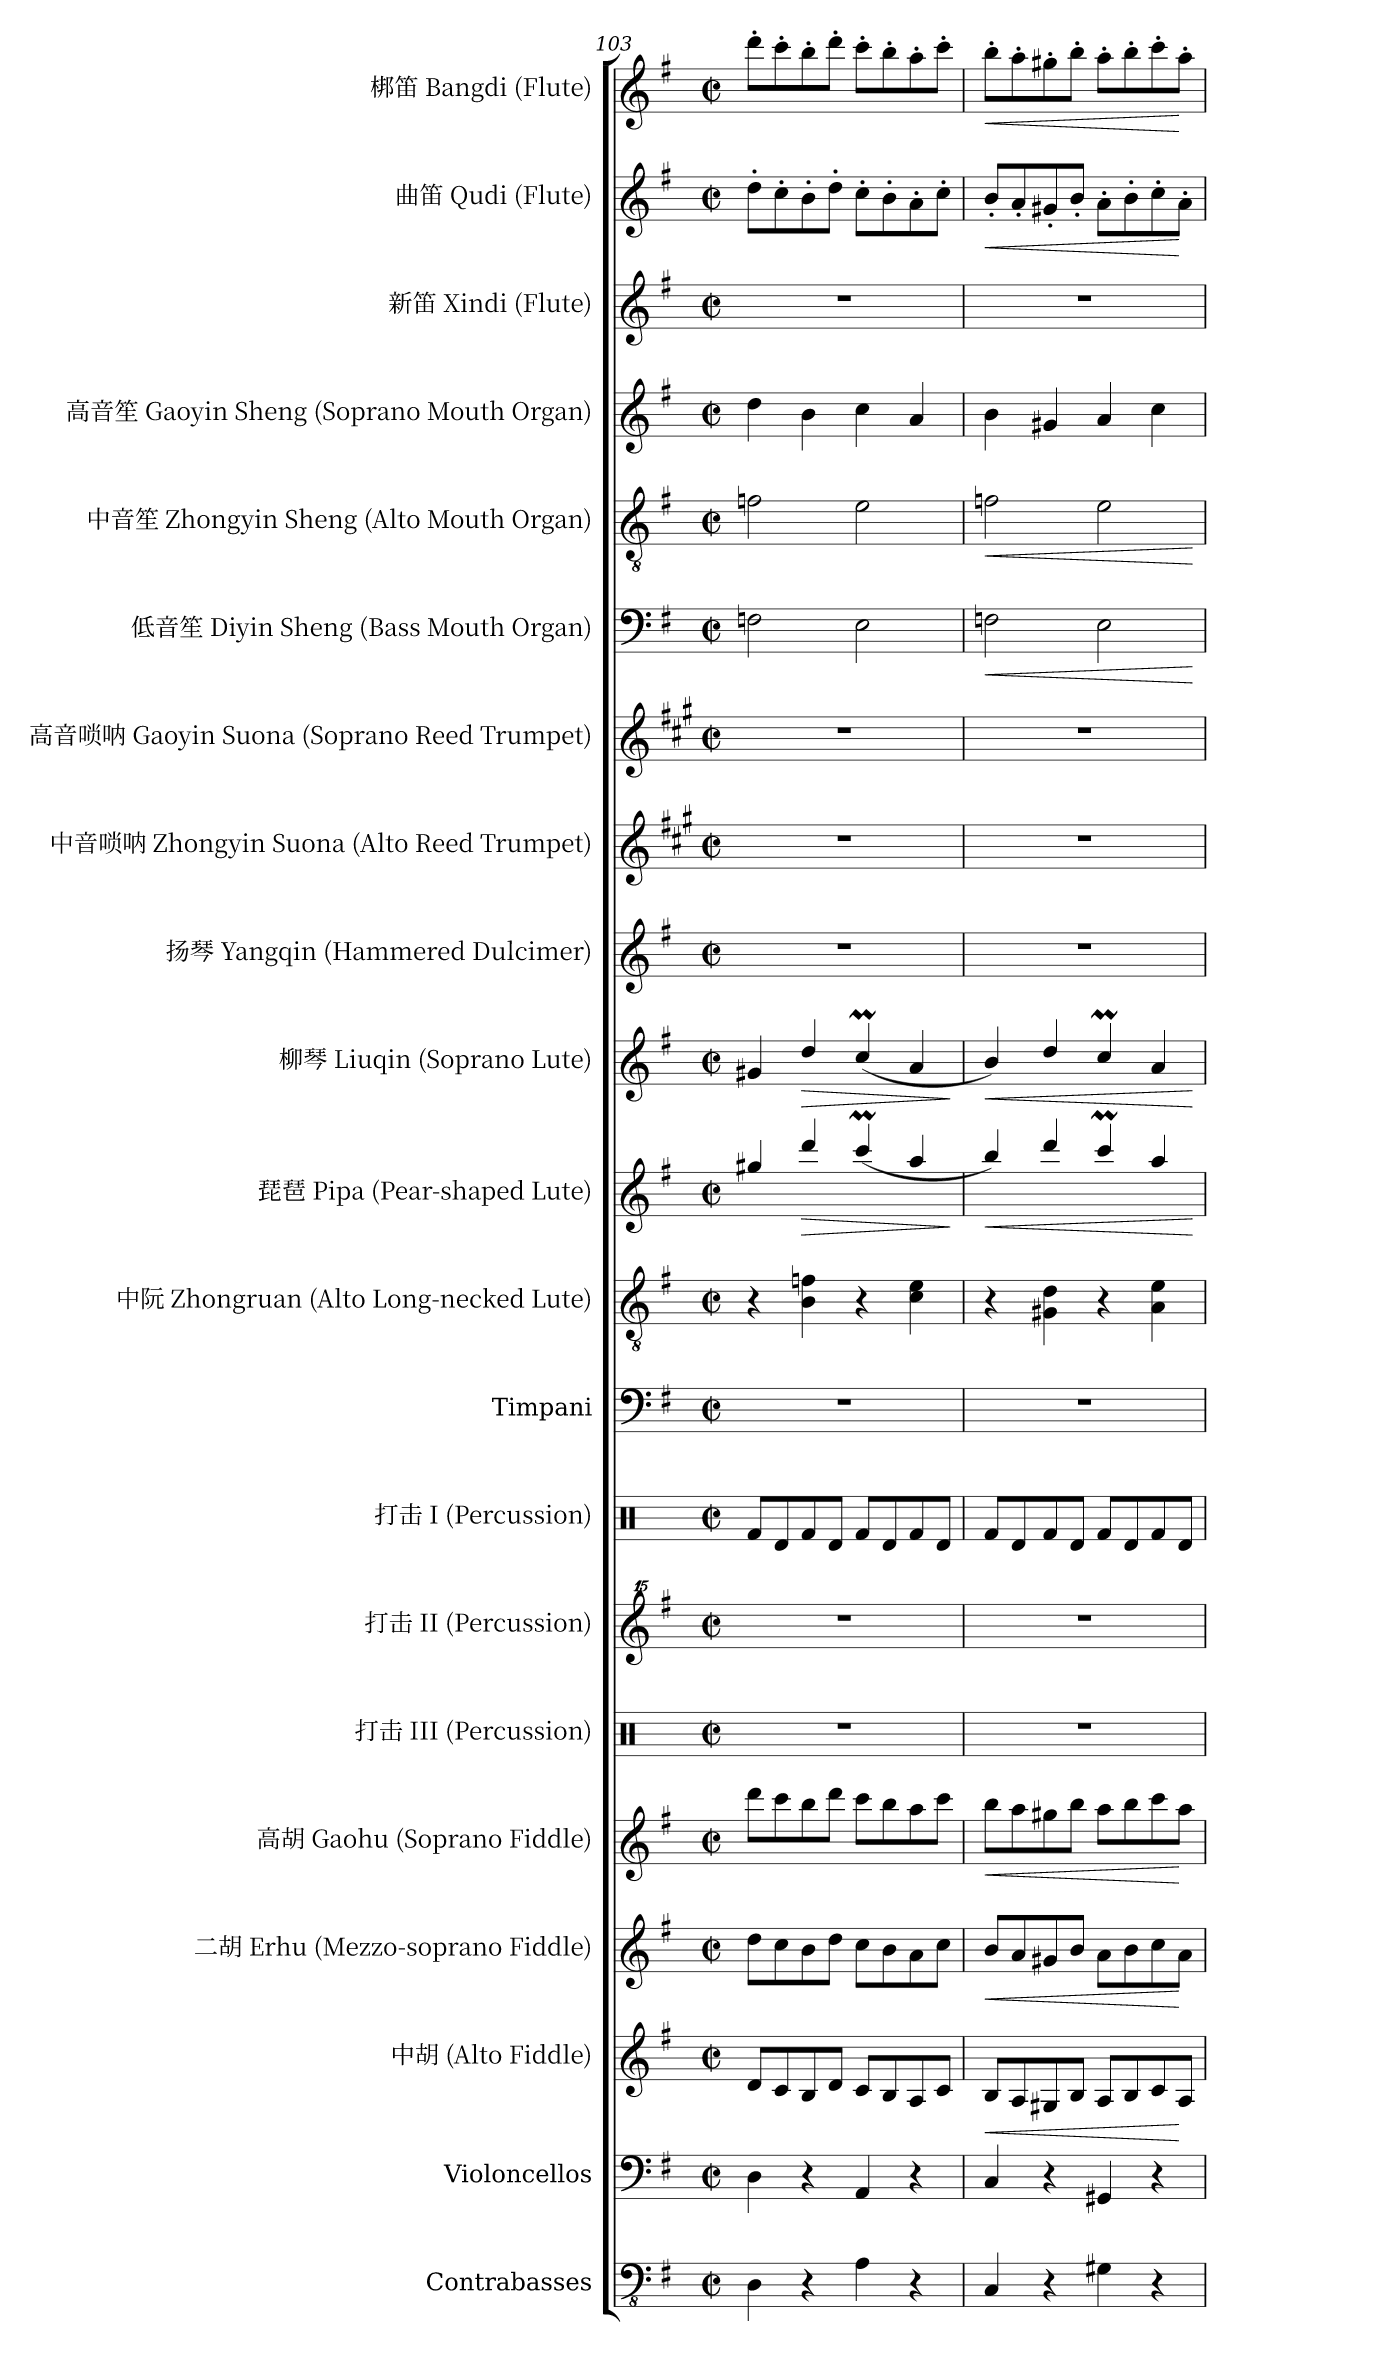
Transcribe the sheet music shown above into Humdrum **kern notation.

**kern	**kern	**kern	**dynam	**kern	**dynam	**kern	**dynam	**kern	**kern	**kern	**kern	**kern	**kern	**dynam	**kern	**dynam	**kern	**kern	**kern	**kern	**dynam	**kern	**dynam	**kern	**kern	**kern	**dynam	**kern	**dynam
*part21	*part20	*part19	*part19	*part18	*part18	*part17	*part17	*part16	*part15	*part14	*part13	*part12	*part11	*part11	*part10	*part10	*part9	*part8	*part7	*part6	*part6	*part5	*part5	*part4	*part3	*part2	*part2	*part1	*part1
*staff21	*staff20	*staff19	*staff19	*staff18	*staff18	*staff17	*staff17	*staff16	*staff15	*staff14	*staff13	*staff12	*staff11	*staff11	*staff10	*staff10	*staff9	*staff8	*staff7	*staff6	*staff6	*staff5	*staff5	*staff4	*staff3	*staff2	*staff2	*staff1	*staff1
*I"Contrabasses	*I"Violoncellos	*I"中胡 (Alto Fiddle)	*	*I"二胡 Erhu (Mezzo-soprano Fiddle)	*	*I"高胡 Gaohu (Soprano Fiddle)	*	*I"打击 III (Percussion)	*I"打击 II (Percussion)	*I"打击 I (Percussion)	*I"Timpani	*I"中阮 Zhongruan (Alto Long-necked Lute)	*I"琵琶 Pipa (Pear-shaped Lute)	*	*I"柳琴 Liuqin (Soprano Lute)	*	*I"扬琴 Yangqin  (Hammered Dulcimer)	*I"中音唢呐 Zhongyin Suona (Alto Reed Trumpet)	*I"高音唢呐 Gaoyin Suona (Soprano Reed Trumpet)	*I"低音笙 Diyin Sheng (Bass Mouth Organ)	*	*I"中音笙 Zhongyin Sheng (Alto Mouth Organ)	*	*I"高音笙 Gaoyin Sheng (Soprano Mouth Organ)	*I"新笛 Xindi (Flute)	*I"曲笛 Qudi (Flute)	*	*I"梆笛 Bangdi (Flute)	*
*I'Cbs.	*I'Vcs.	*	*	*	*	*	*	*I'打击 III	*I'打击 II	*I'打击 I	*I'Timp.	*	*	*	*	*	*	*	*	*	*	*	*	*	*	*	*	*	*
*clefFv4	*clefF4	*clefG2	*	*clefG2	*	*clefG2	*	*clefX	*clefG^^2	*clefX	*clefF4	*clefGv2	*clefG2	*	*clefG2	*	*clefG2	*clefG2	*clefG2	*clefF4	*	*clefGv2	*	*clefG2	*clefG2	*clefG2	*	*clefG2	*
*	*	*	*	*	*	*	*	*	*	*	*	*	*ITrd7c12	*	*	*	*	*ITrd1c2	*ITrd1c2	*	*	*	*	*	*	*	*	*	*
*k[f#]	*k[f#]	*k[f#]	*	*k[f#]	*	*k[f#]	*	*k[]	*k[f#]	*k[]	*k[f#]	*k[f#]	*k[f#]	*	*k[f#]	*	*k[f#]	*k[f#]	*k[f#]	*k[f#]	*	*k[f#]	*	*k[f#]	*k[f#]	*k[f#]	*	*k[f#]	*
*M2/2	*M2/2	*M2/2	*	*M2/2	*	*M2/2	*	*M2/2	*M2/2	*M2/2	*M2/2	*M2/2	*M2/2	*	*M2/2	*	*M2/2	*M2/2	*M2/2	*M2/2	*	*M2/2	*	*M2/2	*M2/2	*M2/2	*	*M2/2	*
*met(c|)	*met(c|)	*met(c|)	*	*met(c|)	*	*met(c|)	*	*met(c|)	*met(c|)	*met(c|)	*met(c|)	*met(c|)	*met(c|)	*	*met(c|)	*	*met(c|)	*met(c|)	*met(c|)	*met(c|)	*	*met(c|)	*	*met(c|)	*met(c|)	*met(c|)	*	*met(c|)	*
=103	=103	=103	=103	=103	=103	=103	=103	=103	=103	=103	=103	=103	=103	=103	=103	=103	=103	=103	=103	=103	=103	=103	=103	=103	=103	=103	=103	=103	=103
4DD\	4D\	8d/L	.	8dd\L	.	8ddd\L	.	1r	1r	8Rf/L	1r	4r	4g#X/	.	4g#X/	.	1r	1r	1r	2Fn\	.	2fn\	.	4dd\	1r	8dd'\L	.	8ddd'\L	.
.	.	8c/	.	8cc\	.	8ccc\	.	.	.	8Rd/	.	.	.	.	.	.	.	.	.	.	.	.	.	.	.	8cc'\	.	8ccc'\	.
!	!	!	!	!	!	!	!	!	!	!	!	!	!	!LO:HP:b	!	!LO:HP:b	!	!	!	!	!	!	!	!	!	!	!	!	!
4r	4r	8B/	.	8b\	.	8bb\	.	.	.	8Rf/	.	4B\ 4fn\	4dd/	>	4dd/	>	.	.	.	.	.	.	.	4b\	.	8b'\	.	8bb'\	.
.	.	8d/J	.	8dd\J	.	8ddd\J	.	.	.	8Rd/J	.	.	.	.	.	.	.	.	.	.	.	.	.	.	.	8dd'\J	.	8ddd'\J	.
4AA\	4AA/	8c/L	.	8cc\L	.	8ccc\L	.	.	.	8Rf/L	.	4r	(4ccM/	.	(4ccM/	.	.	.	.	2E\	.	2e\	.	4cc\	.	8cc'\L	.	8ccc'\L	.
.	.	8B/	.	8b\	.	8bb\	.	.	.	8Rd/	.	.	.	.	.	.	.	.	.	.	.	.	.	.	.	8b'\	.	8bb'\	.
4r	4r	8A/	.	8a\	.	8aa\	.	.	.	8Rf/	.	4c\ 4e\	4a/	.	4a/	.	.	.	.	.	.	.	.	4a/	.	8a'\	.	8aa'\	.
.	.	8c/J	.	8cc\J	.	8ccc\J	.	.	.	8Rd/J	.	.	.	.	.	.	.	.	.	.	.	.	.	.	.	8cc'\J	.	8ccc'\J	.
.	.	.	.	.	.	.	.	.	.	.	.	.	.	]	.	]	.	.	.	.	.	.	.	.	.	.	.	.	.
=104	=104	=104	=104	=104	=104	=104	=104	=104	=104	=104	=104	=104	=104	=104	=104	=104	=104	=104	=104	=104	=104	=104	=104	=104	=104	=104	=104	=104	=104
!	!	!	!LO:HP:b	!	!LO:HP:b	!	!LO:HP:b	!	!	!	!	!	!	!LO:HP:b	!	!LO:HP:b	!	!	!	!	!LO:HP:b	!	!LO:HP:b	!	!	!	!LO:HP:b	!	!LO:HP:b
4CC/	4C/	8B/L	<	8b/L	<	8bb\L	<	1r	1r	8Rf/L	1r	4r	4b/)	<	4b/)	<	1r	1r	1r	2Fn\	<	2fn\	<	4b\	1r	8b'/L	<	8bb'\L	<
.	.	8A/	.	8a/	.	8aa\	.	.	.	8Rd/	.	.	.	.	.	.	.	.	.	.	.	.	.	.	.	8a'/	.	8aa'\	.
4r	4r	8G#X/	.	8g#X/	.	8gg#X\	.	.	.	8Rf/	.	4G#X\ 4d\	4dd/	.	4dd/	.	.	.	.	.	.	.	.	4g#X/	.	8g#X'/	.	8gg#X'\	.
.	.	8B/J	.	8b/J	.	8bb\J	.	.	.	8Rd/J	.	.	.	.	.	.	.	.	.	.	.	.	.	.	.	8b'/J	.	8bb'\J	.
4GG#X\	4GG#X/	8A/L	.	8a\L	.	8aa\L	.	.	.	8Rf/L	.	4r	4ccM/	.	4ccM/	.	.	.	.	2E\	.	2e\	.	4a/	.	8a'\L	.	8aa'\L	.
.	.	8B/	.	8b\	.	8bb\	.	.	.	8Rd/	.	.	.	.	.	.	.	.	.	.	.	.	.	.	.	8b'\	.	8bb'\	.
4r	4r	8c/	.	8cc\	.	8ccc\	.	.	.	8Rf/	.	4A\ 4e\	4a/	.	4a/	.	.	.	.	.	.	.	.	4cc\	.	8cc'\	.	8ccc'\	.
.	.	8A/J	[	8a\J	[	8aa\J	[	.	.	8Rd/J	.	.	.	.	.	.	.	.	.	.	.	.	.	.	.	8a'\J	[	8aa'\J	[
.	.	.	.	.	.	.	.	.	.	.	.	.	.	[	.	[	.	.	.	.	[	.	[	.	.	.	.	.	.
=	=	=	=	=	=	=	=	=	=	=	=	=	=	=	=	=	=	=	=	=	=	=	=	=	=	=	=	=	=
*-	*-	*-	*-	*-	*-	*-	*-	*-	*-	*-	*-	*-	*-	*-	*-	*-	*-	*-	*-	*-	*-	*-	*-	*-	*-	*-	*-	*-	*-
